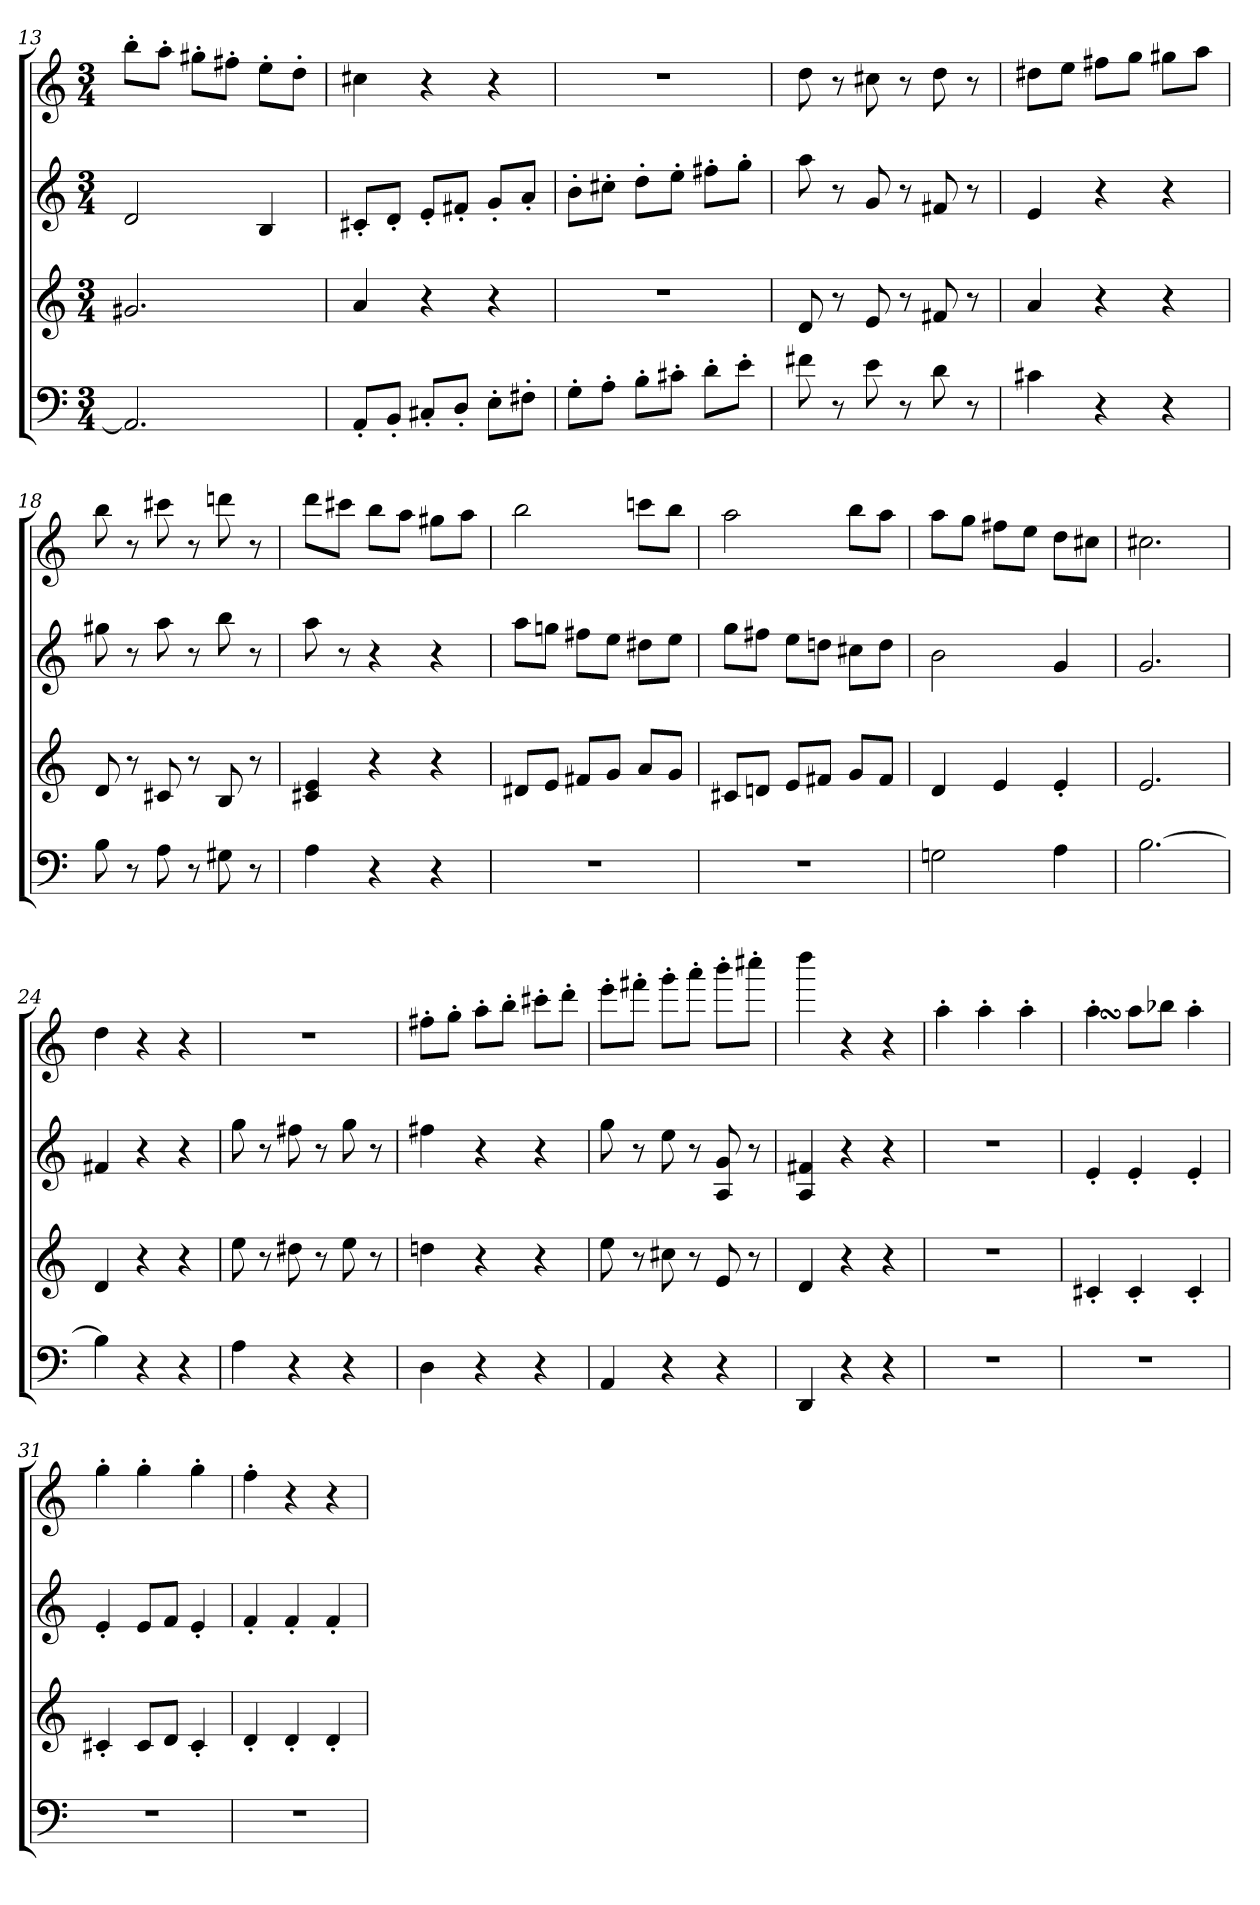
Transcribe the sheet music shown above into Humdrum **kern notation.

**kern	**kern	**kern	**kern
*part4	*part3	*part2	*part1
*staff4	*staff3	*staff2	*staff1
*M3/4	*M3/4	*M3/4	*M3/4
=13	=13	=13	=13
2.AA]	2.g#X	2d	8bb'L
.	.	.	8aa'J
.	.	.	8gg#X'L
.	.	.	8ff#X'J
.	.	4B	8ee'L
.	.	.	8dd'J
=14	=14	=14	=14
8AA'L	4a	8c#X'L	4cc#X
8BB'J	.	8d'J	.
8C#X'L	4r	8e'L	4r
8D'J	.	8f#X'J	.
8E'L	4r	8g'L	4r
8F#X'J	.	8a'J	.
=15	=15	=15	=15
8G'L	2.r	8b'L	2.r
8A'J	.	8cc#X'J	.
8B'L	.	8dd'L	.
8c#X'J	.	8ee'J	.
8d'L	.	8ff#X'L	.
8e'J	.	8gg'J	.
=16	=16	=16	=16
8f#X	8d	8aa	8dd
8r	8r	8r	8r
8e	8e	8g	8cc#X
8r	8r	8r	8r
8d	8f#X	8f#X	8dd
8r	8r	8r	8r
=17	=17	=17	=17
4c#X	4a	4e	8dd#XL
.	.	.	8eeJ
4r	4r	4r	8ff#XL
.	.	.	8ggJ
4r	4r	4r	8gg#XL
.	.	.	8aaJ
=18	=18	=18	=18
8B	8d	8gg#X	8bb
8r	8r	8r	8r
8A	8c#X	8aa	8ccc#X
8r	8r	8r	8r
8G#X	8B	8bb	8dddn
8r	8r	8r	8r
=19	=19	=19	=19
4A	4c#X 4e	8aa	8dddL
.	.	8r	8ccc#XJ
4r	4r	4r	8bbL
.	.	.	8aaJ
4r	4r	4r	8gg#XL
.	.	.	8aaJ
=20	=20	=20	=20
2.r	8d#XL	8aaL	2bb
.	8eJ	8ggnJ	.
.	8f#XL	8ff#XL	.
.	8gJ	8eeJ	.
.	8aL	8dd#XL	8cccnL
.	8gJ	8eeJ	8bbJ
=21	=21	=21	=21
2.r	8c#XL	8ggL	2aa
.	8dnJ	8ff#XJ	.
.	8eL	8eeL	.
.	8f#XJ	8ddnJ	.
.	8gL	8cc#XL	8bbL
.	8f#J	8ddJ	8aaJ
=22	=22	=22	=22
2Gn	4d	2b	8aaL
.	.	.	8ggJ
.	4e	.	8ff#XL
.	.	.	8eeJ
4A	4e'	4g	8ddL
.	.	.	8cc#XJ
=23	=23	=23	=23
[2.B	2.e	2.g	2.cc#X
=24	=24	=24	=24
4B]	4d	4f#X	4dd
4r	4r	4r	4r
4r	4r	4r	4r
=25	=25	=25	=25
4A	8ee	8gg	2.r
.	8r	8r	.
4r	8dd#X	8ff#X	.
.	8r	8r	.
4r	8ee	8gg	.
.	8r	8r	.
=26	=26	=26	=26
4D	4ddn	4ff#X	8ff#X'L
.	.	.	8gg'J
4r	4r	4r	8aa'L
.	.	.	8bb'J
4r	4r	4r	8ccc#X'L
.	.	.	8ddd'J
=27	=27	=27	=27
4AA	8ee	8gg	8eee'L
.	8r	8r	8fff#X'J
4r	8cc#X	8ee	8ggg'L
.	8r	8r	8aaa'J
4r	8e	8A 8g	8bbb'L
.	8r	8r	8cccc#X'J
=28	=28	=28	=28
4DD	4d	4A 4f#X	4dddd
4r	4r	4r	4r
4r	4r	4r	4r
=29	=29	=29	=29
2.r	2.r	2.r	4aa'
.	.	.	4aa'
.	.	.	4aa'
=30	=30	=30	=30
2.r	4c#X'	4e'	4aaSSS'
.	4c#'	4e'	8aaL
.	.	.	8bb-XJ
.	4c#'	4e'	4aa'
=31	=31	=31	=31
2.r	4c#X'	4e'	4gg'
.	8c#L	8eL	4gg'
.	8dJ	8fJ	.
.	4c#'	4e'	4gg'
=32	=32	=32	=32
2.r	4d'	4f'	4ff'
.	4d'	4f'	4r
.	4d'	4f'	4r
=	=	=	=
*-	*-	*-	*-
